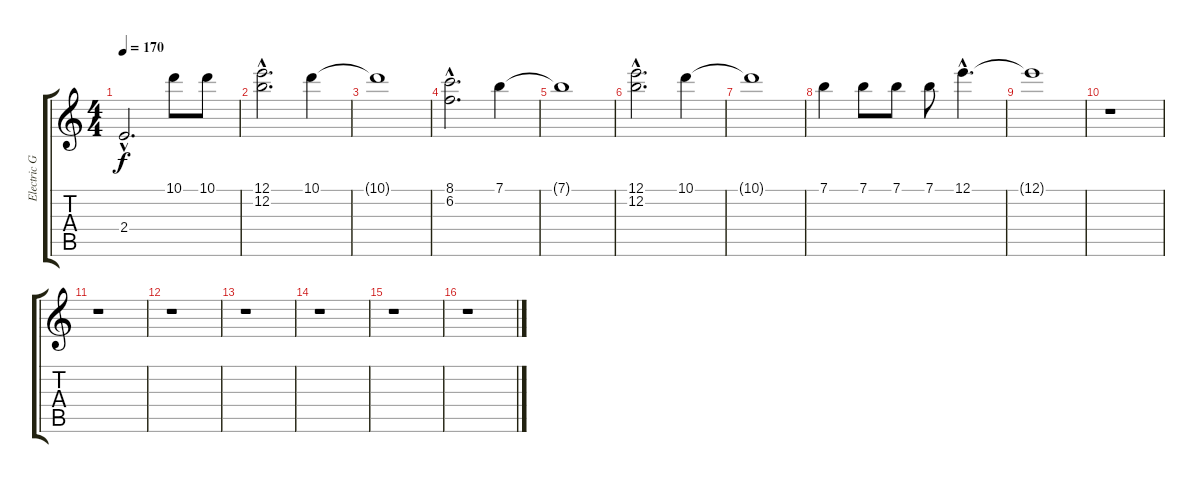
\track ("Electric Guitar (solo)" "Electric G") {instrument distortionguitar}
\staff {score tabs}
\tuning (E4 B3 G3 D3 A2 E2) {hide}
\ts (4 4)
\tempo 170
\clef g2
\ks c
2.4{hac}.2{d dy f} 10.1.8 10.1.8 |
(12.1{hac} 12.2{hac}).2{d} 10.1.4 |
10.1{t}.1 |
(8.1{hac} 6.2{hac}).2{d} 7.1.4 |
7.1{t}.1 |
(12.1{hac} 12.2{hac}).2{d} 10.1.4 |
10.1{t}.1 |
7.1.4 7.1.8 7.1.8 7.1.8 12.1{hac}.4{d} |
12.1{t}.1 |
r.1 |
r.1 |
r.1 |
r.1 |
r.1 |
r.1 |
r.1
